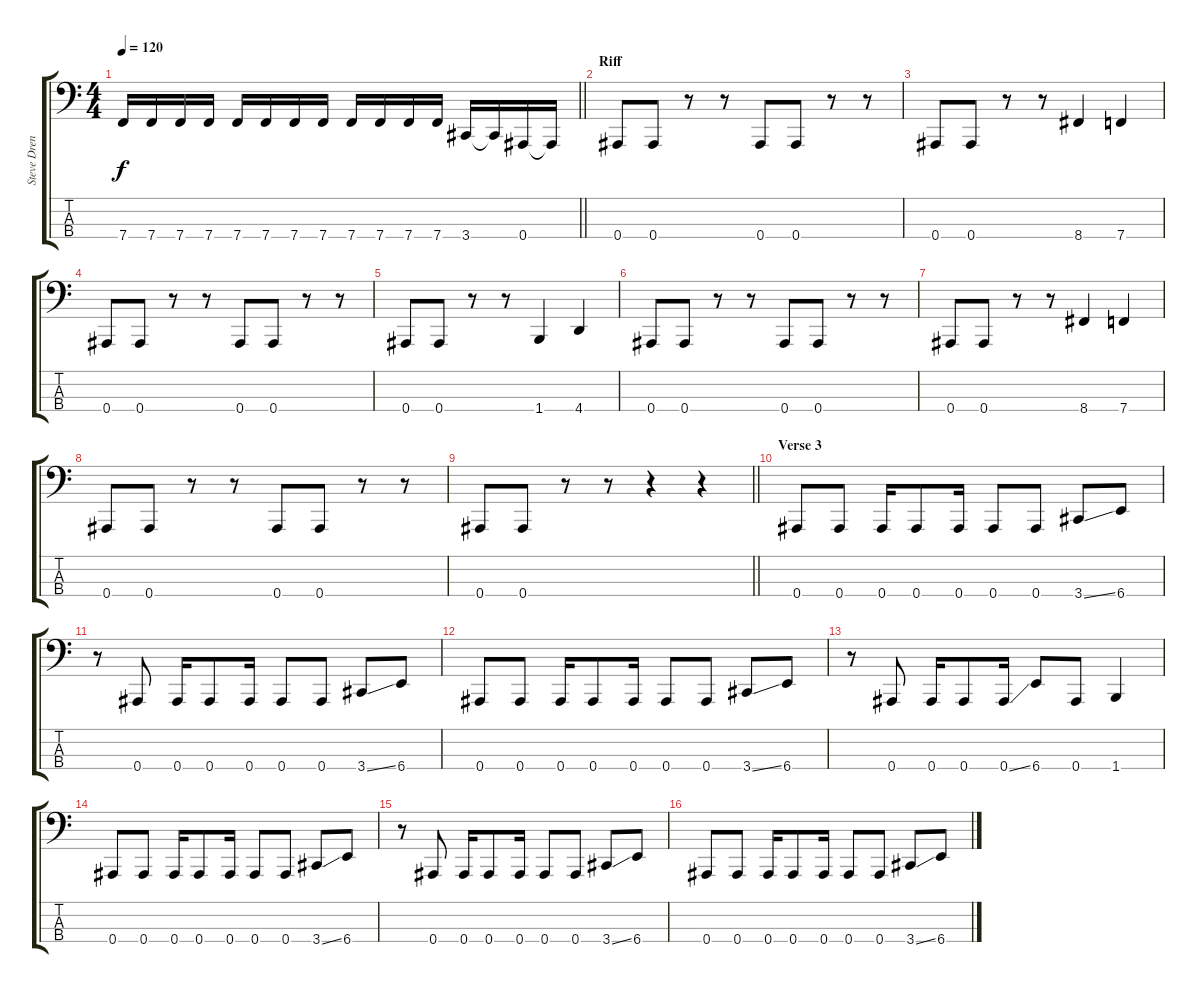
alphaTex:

\track ("Steve Drennan" "Steve Dren") {instrument electricbasspick}
\staff {score tabs}
\tuning (Eb2 Bb1 F1 Bb0) {hide}
\ts (4 4)
\tempo 120
\clef f4
\barLineRight lightlight
\ks c
7.4.16{dy f} 7.4.16 7.4.16 7.4.16 7.4.16 7.4.16 7.4.16 7.4.16 7.4.16 7.4.16 7.4.16 7.4.16 3.4.16 3.4{t}.16 0.4.16 0.4{t}.16 |
\section ("" "Riff")
0.4.8 0.4.8 r.8 r.8 0.4.8 0.4.8 r.8 r.8 |
0.4.8 0.4.8 r.8 r.8 8.4.4 7.4.4 |
0.4.8 0.4.8 r.8 r.8 0.4.8 0.4.8 r.8 r.8 |
0.4.8 0.4.8 r.8 r.8 1.4.4 4.4.4 |
0.4.8 0.4.8 r.8 r.8 0.4.8 0.4.8 r.8 r.8 |
0.4.8 0.4.8 r.8 r.8 8.4.4 7.4.4 |
0.4.8 0.4.8 r.8 r.8 0.4.8 0.4.8 r.8 r.8 |
\barLineRight lightlight
0.4.8 0.4.8 r.8 r.8 r.4 r.4 |
\section ("" "Verse 3")
0.4.8 0.4.8 0.4.16 0.4.8 0.4.16 0.4.8 0.4.8 3.4{ss}.8 6.4.8 |
r.8 0.4.8 0.4.16 0.4.8 0.4.16 0.4.8 0.4.8 3.4{ss}.8 6.4.8 |
0.4.8 0.4.8 0.4.16 0.4.8 0.4.16 0.4.8 0.4.8 3.4{ss}.8 6.4.8 |
r.8 0.4.8 0.4.16 0.4.8 0.4{ss}.16 6.4.8 0.4.8 1.4.4 |
0.4.8 0.4.8 0.4.16 0.4.8 0.4.16 0.4.8 0.4.8 3.4{ss}.8 6.4.8 |
r.8 0.4.8 0.4.16 0.4.8 0.4.16 0.4.8 0.4.8 3.4{ss}.8 6.4.8 |
0.4.8 0.4.8 0.4.16 0.4.8 0.4.16 0.4.8 0.4.8 3.4{ss}.8 6.4.8
